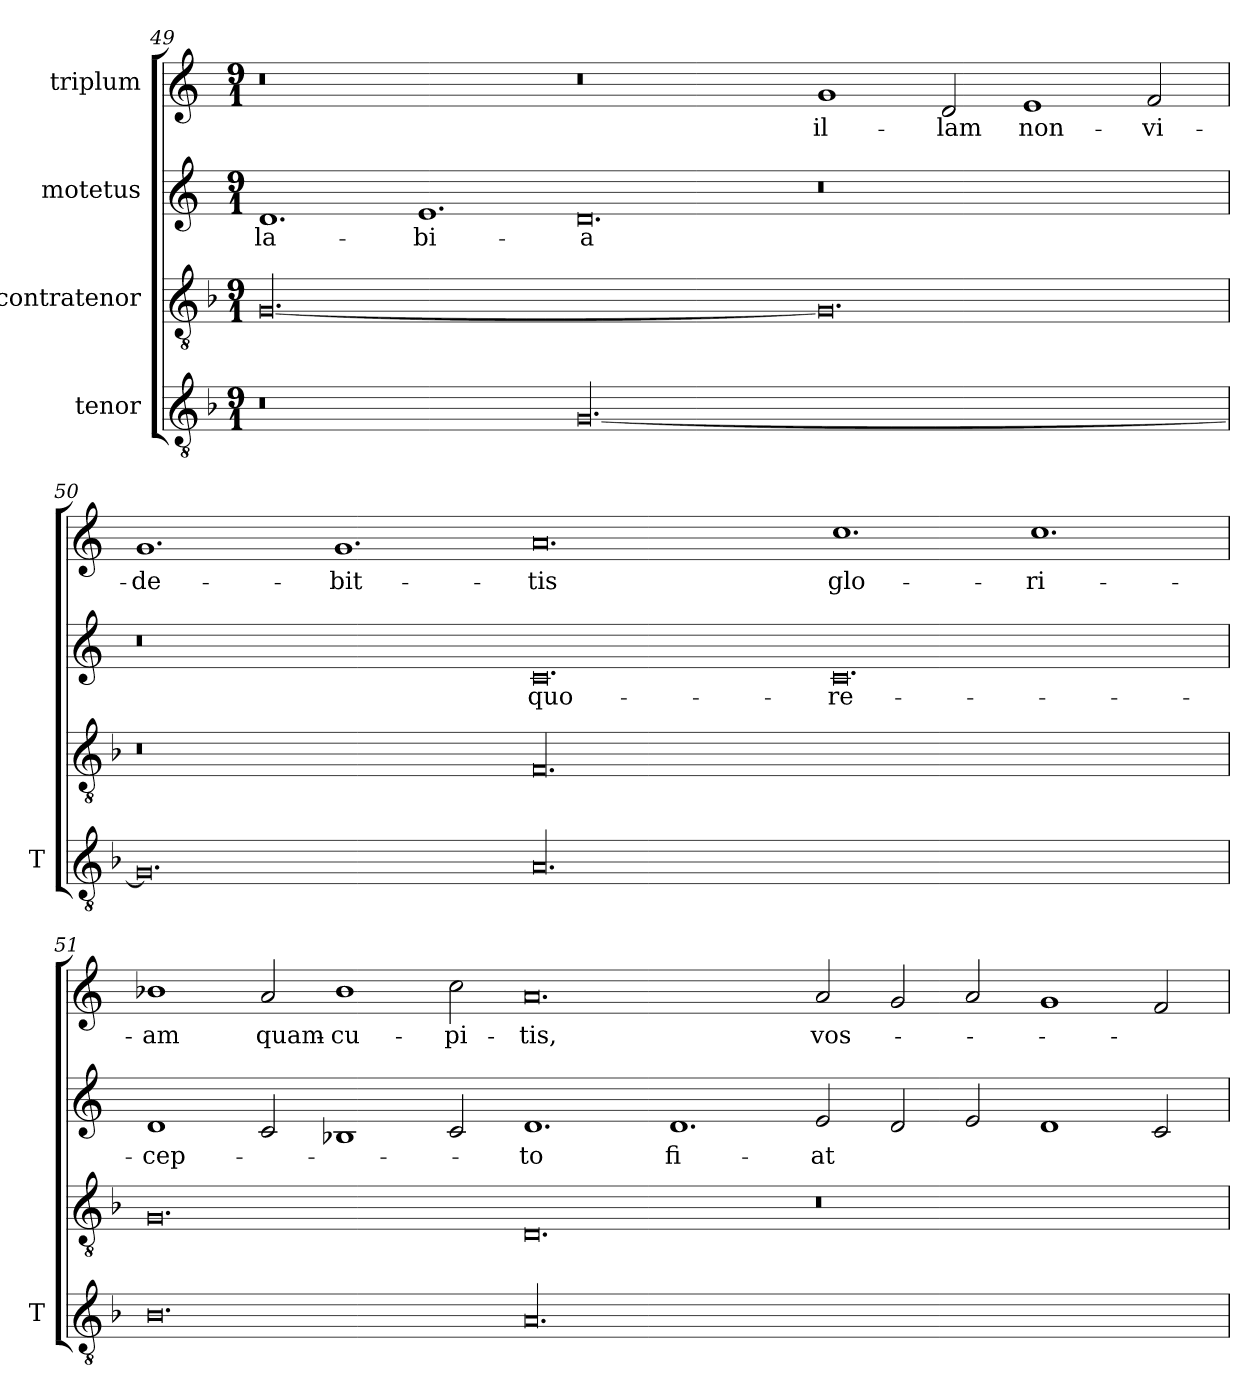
**kern	**kern	**kern	**text	**kern	**text
*part4	*part3	*part2	*part2	*part1	*part1
*staff4	*staff3	*staff2	*staff2	*staff1	*staff1
*I"tenor	*I"contratenor	*I"motetus	*	*I"triplum	*
*I'T	*	*	*	*	*
*clefGv2	*clefGv2	*clefG2	*	*clefG2	*
*k[b-]	*k[b-]	*k[]	*	*k[]	*
*F:	*F:	*C:	*	*C:	*
*M9/1	*M9/1	*M9/1	*	*M9/1	*
=49	=49	=49	=49	=49	=49
0.r	[00.G/	1.d/	la-	0.r	.
.	.	1.e/	-bi-	.	.
[00.G/	.	0.d/	-a	0.r	.
.	0.G/]	0.r	.	1g/	il-
.	.	.	.	2d/	-lam
.	.	.	.	1e/	non-
.	.	.	.	2f/	vi-
=50	=50	=50	=50	=50	=50
0.G/]	0.r	0.r	.	1.g/	-de-
.	.	.	.	1.g/	-bit-
00.A/	00.F/	0.c/	quo-	0.a/	-tis
.	.	0.c/	re-	1.cc\	glo-
.	.	.	.	1.cc\	-ri-
!!LO:PB:g=z
=51	=51	=51	=51	=51	=51
0.B-\	0.G/	1d/	-cep-	1b-X\	-am
.	.	2c/	.	2a/	quam-
.	.	1B-X/	.	1b-\	cu-
.	.	2c/	.	2cc\	-pi-
00.A/	0.D/	1.d/	-to	0.a/	-tis,
.	.	1.d/	fi-	.	.
.	0.r	2e/	-at	2a/	vos-
.	.	2d/	.	2g/	.
.	.	2e/	.	2a/	.
.	.	1d/	.	1g/	.
.	.	2c/	.	2f/	.
=	=	=	=	=	=
*-	*-	*-	*-	*-	*-
